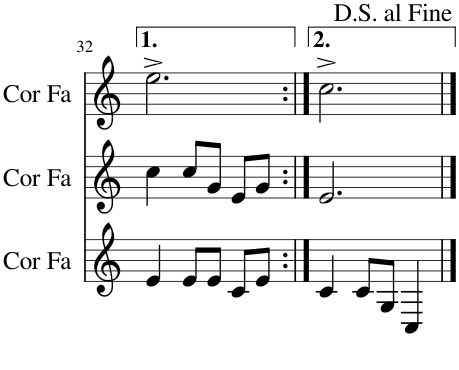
**kern	**kern	**kern
*part3	*part2	*part1
*staff3	*staff2	*staff1
*I"Cor en Fa	*I"Cor en Fa	*I"Cor en Fa
*I'Cor Fa	*I'Cor Fa	*I'Cor Fa
!!LO:PB:g=z
*clefG2	*clefG2	*clefG2
*Trd4c7	*Trd4c7	*Trd4c7
*k[]	*k[]	*k[]
*M3/4	*M3/4	*M3/4
=32	=32	=32
4e/	4cc\	2.ee^\
8e/L	8cc/L	.
8e/J	8g/J	.
8c/L	8e/L	.
8e/J	8g/J	.
=33:|!	=33:|!	=33:|!
4c/	2.e/	2.cc^\
8c/L	.	.
8G/J	.	.
4C/	.	.
==	==	==
*-	*-	*-
